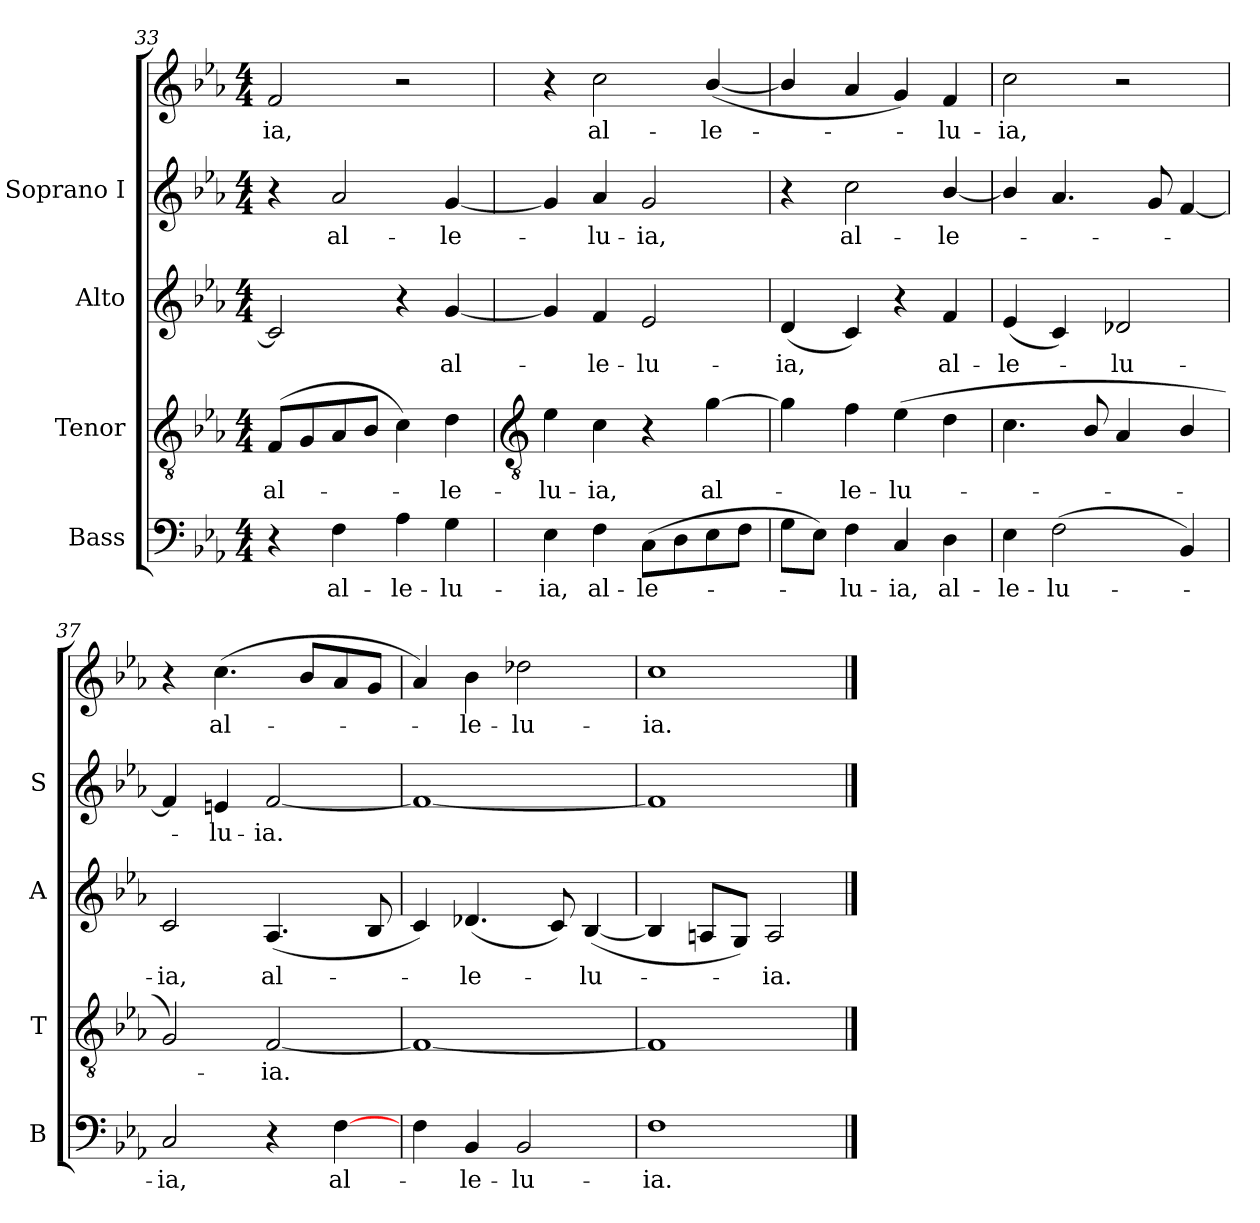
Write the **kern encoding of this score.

**kern	**text	**kern	**text	**kern	**text	**kern	**text	**kern	**text
*part4	*part4	*part3	*part3	*part2	*part2	*part1	*part1	*part1	*part1
*staff5	*staff5	*staff4	*staff4	*staff3	*staff3	*staff2	*staff2	*staff1	*staff1
*I"Bass	*	*I"Tenor	*	*I"Alto	*	*I"Soprano I	*	*	*
*I'B	*	*I'T	*	*I'A	*	*I'S	*	*	*
*clefF4	*	*clefGv2	*	*clefG2	*	*clefG2	*	*clefG2	*
*k[b-e-a-]	*	*k[b-e-a-]	*	*k[b-e-a-]	*	*k[b-e-a-]	*	*k[b-e-a-]	*
*E-:	*	*E-:	*	*E-:	*	*E-:	*	*E-:	*
*M4/4	*	*M4/4	*	*M4/4	*	*M4/4	*	*M4/4	*
=33	=33	=33	=33	=33	=33	=33	=33	=33	=33
!	!	!	!LO:LY:b	!	!	!	!	!	!LO:LY:b
4r	.	(<8FL	al-	2c]	.	4r	.	2f	-ia,
.	.	8G	.	.	.	.	.	.	.
!	!LO:LY:b	!	!	!	!	!	!LO:LY:b	!	!
4F	al-	8A-	.	.	.	2a-	al-	.	.
.	.	8B-J	.	.	.	.	.	.	.
!	!LO:LY:b	!	!	!	!	!	!	!	!
4A-	-le-	4c)	.	4r	.	.	.	2r	.
!	!LO:LY:b	!	!LO:LY:b	!	!LO:LY:b	!	!LO:LY:b	!	!
4G	-lu-	4d	le-	[4g	al-	[4g	-le-	.	.
!!LO:LB:g=z
=34	=34	=34	=34	=34	=34	=34	=34	=34	=34
*	*	*clefGv2	*	*	*	*	*	*	*
!	!LO:LY:b	!	!LO:LY:b	!	!	!	!	!	!
4E-	-ia,	4e-	-lu-	4g]	.	4g]	.	4r	.
!	!LO:LY:b	!	!LO:LY:b	!	!LO:LY:b	!	!LO:LY:b	!	!LO:LY:b
4F	al-	4c	-ia,	4f	le-	4a-	lu-	2cc	al-
!	!LO:LY:b	!	!	!	!LO:LY:b	!	!LO:LY:b	!	!
(>8CL	-le-	4r	.	2e-	-lu-	2g	-ia,	.	.
8D	.	.	.	.	.	.	.	.	.
!	!	!	!LO:LY:b	!	!	!	!	!	!LO:LY:b
8E-	.	[4g	al-	.	.	.	.	(<[4b-/	-le-
8FJ	.	.	.	.	.	.	.	.	.
=35	=35	=35	=35	=35	=35	=35	=35	=35	=35
!	!	!	!	!	!LO:LY:b	!	!	!	!
8GL	.	4g]	.	(<4d	-ia,	4r	.	4b-/]	.
8E-J)	.	.	.	.	.	.	.	.	.
!	!LO:LY:b	!	!LO:LY:b	!	!	!	!LO:LY:b	!	!
4F	lu-	4f	le-	4c)	.	2cc	-al-	4a-	.
!	!LO:LY:b	!	!LO:LY:b	!	!	!	!	!	!
4C	-ia,	(<4e-	-lu-	4r	.	.	.	4g)	.
!	!LO:LY:b	!	!	!	!LO:LY:b	!	!LO:LY:b	!	!LO:LY:b
4D	al-	4d	.	4f	al-	[4b-/	-le-	4f	lu-
=36	=36	=36	=36	=36	=36	=36	=36	=36	=36
!	!LO:LY:b	!	!	!	!LO:LY:b	!	!	!	!LO:LY:b
4E-	-le-	4.c	.	(<4e-	-le-	4b-/]	.	2cc	ia,
!	!LO:LY:b	!	!	!	!	!	!	!	!
(<2F	-lu-	.	.	4c)	.	4.a-	.	.	.
.	.	8B-/	.	.	.	.	.	.	.
!	!	!	!	!	!LO:LY:b	!	!	!	!
.	.	4A-	.	2d-X	lu-	.	.	2r	.
.	.	.	.	.	.	8g	.	.	.
4BB-)	.	4B-/	.	.	.	[4f	.	.	.
=37	=37	=37	=37	=37	=37	=37	=37	=37	=37
!	!LO:LY:b	!	!	!	!LO:LY:b	!	!	!	!
2C	ia,	2G)	.	2c	-ia,	4f]	.	4r	.
!	!	!	!	!	!	!	!LO:LY:b	!	!LO:LY:b
.	.	.	.	.	.	4en	lu-	(<4.cc	al-
!	!	!	!LO:LY:b	!	!LO:LY:b	!	!LO:LY:b	!	!
4r	.	[2F	ia.	(<4.A-	al-	[2f	-ia.	.	.
.	.	.	.	.	.	.	.	8b-L	.
!	!LO:LY:b	!	!	!	!	!	!	!	!
[4F	al-	.	.	.	.	.	.	8a-	.
.	.	.	.	8B-	.	.	.	8gJ	.
=38	=38	=38	=38	=38	=38	=38	=38	=38	=38
4F	.	1F_	.	4c)	.	1f_	.	4a-)	.
!	!LO:LY:b	!	!	!	!LO:LY:b	!	!	!	!LO:LY:b
4BB-	le-	.	.	(<4.d-X	le-	.	.	4b-	le-
!	!LO:LY:b	!	!	!	!	!	!	!	!LO:LY:b
2BB-	-lu-	.	.	.	.	.	.	2dd-X	-lu-
.	.	.	.	8c)	.	.	.	.	.
!	!	!	!	!	!LO:LY:b	!	!	!	!
.	.	.	.	(<[4B-	lu-	.	.	.	.
=39	=39	=39	=39	=39	=39	=39	=39	=39	=39
!	!LO:LY:b	!	!	!	!	!	!	!	!LO:LY:b
1F	-ia.	1F]	.	4B-]	.	1f]	.	1cc	-ia.
.	.	.	.	8AnL	.	.	.	.	.
.	.	.	.	8GJ)	.	.	.	.	.
!	!	!	!	!	!LO:LY:b	!	!	!	!
.	.	.	.	2A	ia.	.	.	.	.
==	==	==	==	==	==	==	==	==	==
*-	*-	*-	*-	*-	*-	*-	*-	*-	*-
